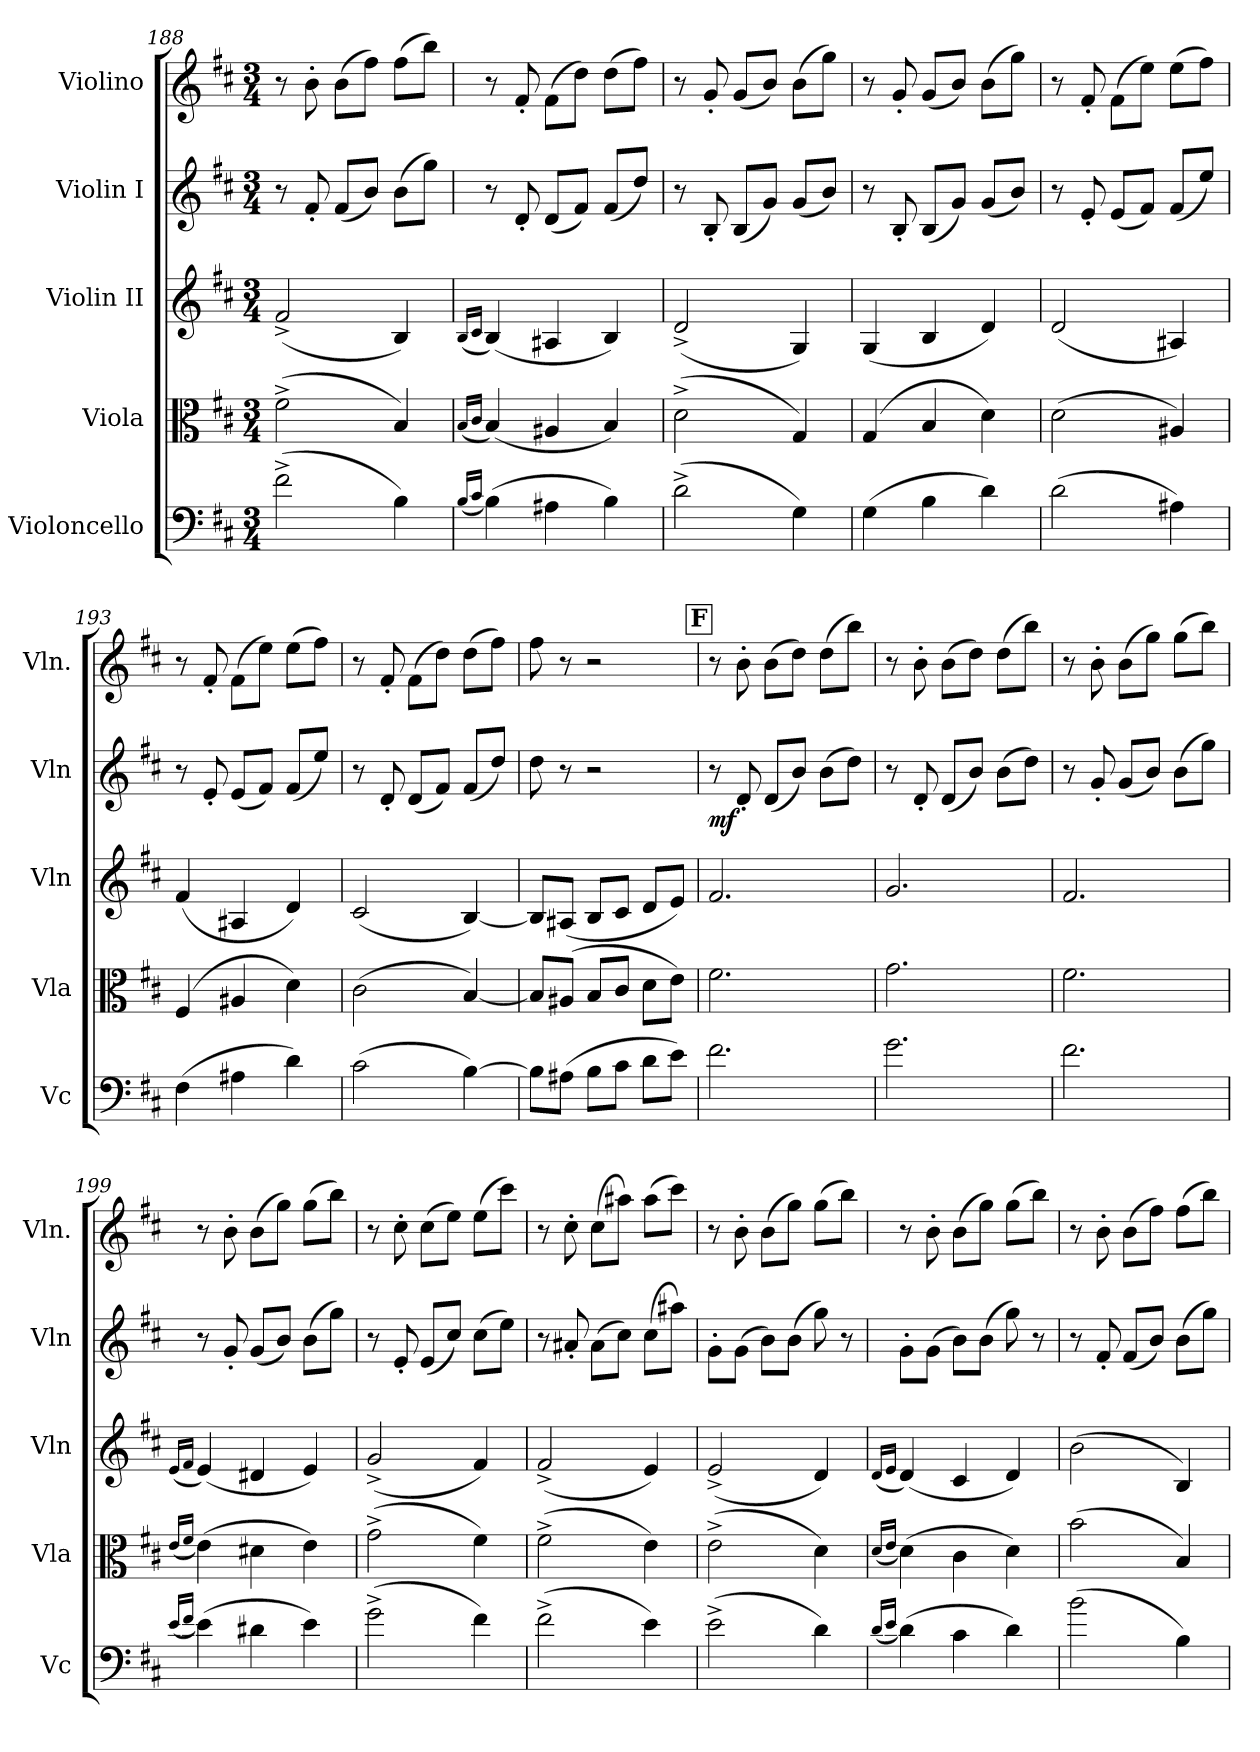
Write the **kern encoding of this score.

**kern	**kern	**kern	**kern	**dynam	**kern
*part5	*part4	*part3	*part2	*part2	*part1
*staff5	*staff4	*staff3	*staff2	*staff2	*staff1
*I"Violoncello	*I"Viola	*I"Violin II	*I"Violin I	*	*I"Violino
*I'Vc	*I'Vla	*I'Vln	*I'Vln	*	*I'Vln.
*clefF4	*clefC3	*clefG2	*clefG2	*	*clefG2
*k[f#c#]	*k[f#c#]	*k[f#c#]	*k[f#c#]	*	*k[f#c#]
*M3/4	*M3/4	*M3/4	*M3/4	*	*M3/4
=188	=188	=188	=188	=188	=188
(2f#^\	(2f#^\	(2f#^/	8r	.	8r
.	.	.	8f#'/	.	8b'\
.	.	.	(8f#/L	.	(8b\L
.	.	.	8b/J)	.	8ff#\J)
4B\)	4B/)	4B/)	(8b\L	.	(8ff#\L
.	.	.	8gg\J)	.	8bb\J)
=189	=189	=189	=189	=189	=189
(16qB/LL	(16qB/LL	(16qB/LL	.	.	.
16qc#/JJ	16qc#/JJ	16qc#/JJ	.	.	.
(4B\)	(4B/)	(4B/)	8r	.	8r
.	.	.	8d'/	.	8f#'/
4A#X\	4A#X/	4A#X/	(8d/L	.	(8f#\L
.	.	.	8f#/J)	.	8dd\J)
4B\)	4B/)	4B/)	(8f#/L	.	(8dd\L
.	.	.	8dd/J)	.	8ff#\J)
!!LO:PB:g=z
=190	=190	=190	=190	=190	=190
(2d^\	(2d^\	(2d^/	8r	.	8r
.	.	.	8B'/	.	8g'/
.	.	.	(8B/L	.	(8g/L
.	.	.	8g/J)	.	8b/J)
4G\)	4G/)	4G/)	(8g/L	.	(8b\L
.	.	.	8b/J)	.	8gg\J)
=191	=191	=191	=191	=191	=191
(4G\	(4G/	(4G/	8r	.	8r
.	.	.	8B'/	.	8g'/
4B\	4B/	4B/	(8B/L	.	(8g/L
.	.	.	8g/J)	.	8b/J)
4d\)	4d\)	4d/)	(8g/L	.	(8b\L
.	.	.	8b/J)	.	8gg\J)
=192	=192	=192	=192	=192	=192
(2d\	(2d\	(2d/	8r	.	8r
.	.	.	8e'/	.	8f#'/
.	.	.	(8e/L	.	(8f#\L
.	.	.	8f#/J)	.	8ee\J)
4A#X\)	4A#X/)	4A#X/)	(8f#/L	.	(8ee\L
.	.	.	8ee/J)	.	8ff#\J)
=193	=193	=193	=193	=193	=193
(4F#\	(4F#/	(4f#/	8r	.	8r
.	.	.	8e'/	.	8f#'/
4A#X\	4A#X/	4A#X/	(8e/L	.	(8f#\L
.	.	.	8f#/J)	.	8ee\J)
4d\)	4d\)	4d/)	(8f#/L	.	(8ee\L
.	.	.	8ee/J)	.	8ff#\J)
=194	=194	=194	=194	=194	=194
(2c#\	(2c#\	(2c#/	8r	.	8r
.	.	.	8d'/	.	8f#'/
.	.	.	(8d/L	.	(8f#\L
.	.	.	8f#/J)	.	8dd\J)
[4B\)	[4B/)	[4B/)	(8f#/L	.	(8dd\L
.	.	.	8dd/J)	.	8ff#\J)
!!LO:LB:g=z
=195	=195	=195	=195	=195	=195
8B\L]	8B/L]	8B/L]	8dd\	.	8ff#\
(8A#X\J	(8A#X/J	(8A#X/J	8r	.	8r
8B\L	8B/L	8B/L	2r	.	2r
8c#\J	8c#/J	8c#/J	.	.	.
8d\L	8d\L	8d/L	.	.	.
8e\J)	8e\J)	8e/J)	.	.	.
!!LO:REH:place=s1:a:B:fs=14:t=F
=196	=196	=196	=196	=196	=196
!	!	!	!	!LO:DY:b	!
2.f#\	2.f#\	2.f#/	8r	mf	8r
.	.	.	8d'/	.	8b'\
.	.	.	(8d/L	.	(8b\L
.	.	.	8b/J)	.	8dd\J)
.	.	.	(8b\L	.	(8dd\L
.	.	.	8dd\J)	.	8bb\J)
=197	=197	=197	=197	=197	=197
2.g\	2.g\	2.g/	8r	.	8r
.	.	.	8d'/	.	8b'\
.	.	.	(8d/L	.	(8b\L
.	.	.	8b/J)	.	8dd\J)
.	.	.	(8b\L	.	(8dd\L
.	.	.	8dd\J)	.	8bb\J)
=198	=198	=198	=198	=198	=198
2.f#\	2.f#\	2.f#/	8r	.	8r
.	.	.	8g'/	.	8b'\
.	.	.	(8g/L	.	(8b\L
.	.	.	8b/J)	.	8gg\J)
.	.	.	(8b\L	.	(8gg\L
.	.	.	8gg\J)	.	8bb\J)
=199	=199	=199	=199	=199	=199
(16qe/LL	(16qe/LL	(16qe/LL	.	.	.
16qf#/JJ	16qf#/JJ	16qf#/JJ	.	.	.
(4e\)	(4e\)	(4e/)	8r	.	8r
.	.	.	8g'/	.	8b'\
4d#X\	4d#X\	4d#X/	(8g/L	.	(8b\L
.	.	.	8b/J)	.	8gg\J)
4e\)	4e\)	4e/)	(8b\L	.	(8gg\L
.	.	.	8gg\J)	.	8bb\J)
!!LO:PB:g=z
=200	=200	=200	=200	=200	=200
(2g^\	(2g^\	(2g^/	8r	.	8r
.	.	.	8e'/	.	8cc#'\
.	.	.	(8e/L	.	(8cc#\L
.	.	.	8cc#/J)	.	8ee\J)
4f#\)	4f#\)	4f#/)	(8cc#\L	.	(8ee\L
.	.	.	8ee\J)	.	8ccc#\J)
=201	=201	=201	=201	=201	=201
(2f#^\	(2f#^\	(2f#^/	8r	.	8r
.	.	.	8a#X'/	.	8cc#'\
.	.	.	(8a#\L	.	(8cc#\L
.	.	.	8cc#\J)	.	8aa#X\J)
4e\)	4e\)	4e/)	(8cc#\L	.	(8aa#\L
.	.	.	8aa#X\J)	.	8ccc#\J)
=202	=202	=202	=202	=202	=202
(2e^\	(2e^\	(2e^/	8g'\L	.	8r
.	.	.	(8g\J	.	8b'\
.	.	.	8b\L)	.	(8b\L
.	.	.	(8b\J	.	8gg\J)
4d\)	4d\)	4d/)	8gg\)	.	(8gg\L
.	.	.	8r	.	8bb\J)
=203	=203	=203	=203	=203	=203
(16qd/LL	(16qd/LL	(16qd/LL	.	.	.
16qe/JJ	16qe/JJ	16qe/JJ	.	.	.
(4d\)	(4d\)	(4d/)	8g'\L	.	8r
.	.	.	(8g\J	.	8b'\
4c#\	4c#\	4c#/	8b\L)	.	(8b\L
.	.	.	(8b\J	.	8gg\J)
4d\)	4d\)	4d/)	8gg\)	.	(8gg\L
.	.	.	8r	.	8bb\J)
=204	=204	=204	=204	=204	=204
(2b\	(2b\	(2b\	8r	.	8r
.	.	.	8f#'/	.	8b'\
.	.	.	(8f#/L	.	(8b\L
.	.	.	8b/J)	.	8ff#\J)
4B\)	4B/)	4B/)	(8b\L	.	(8ff#\L
.	.	.	8gg\J)	.	8bb\J)
=	=	=	=	=	=
*-	*-	*-	*-	*-	*-
